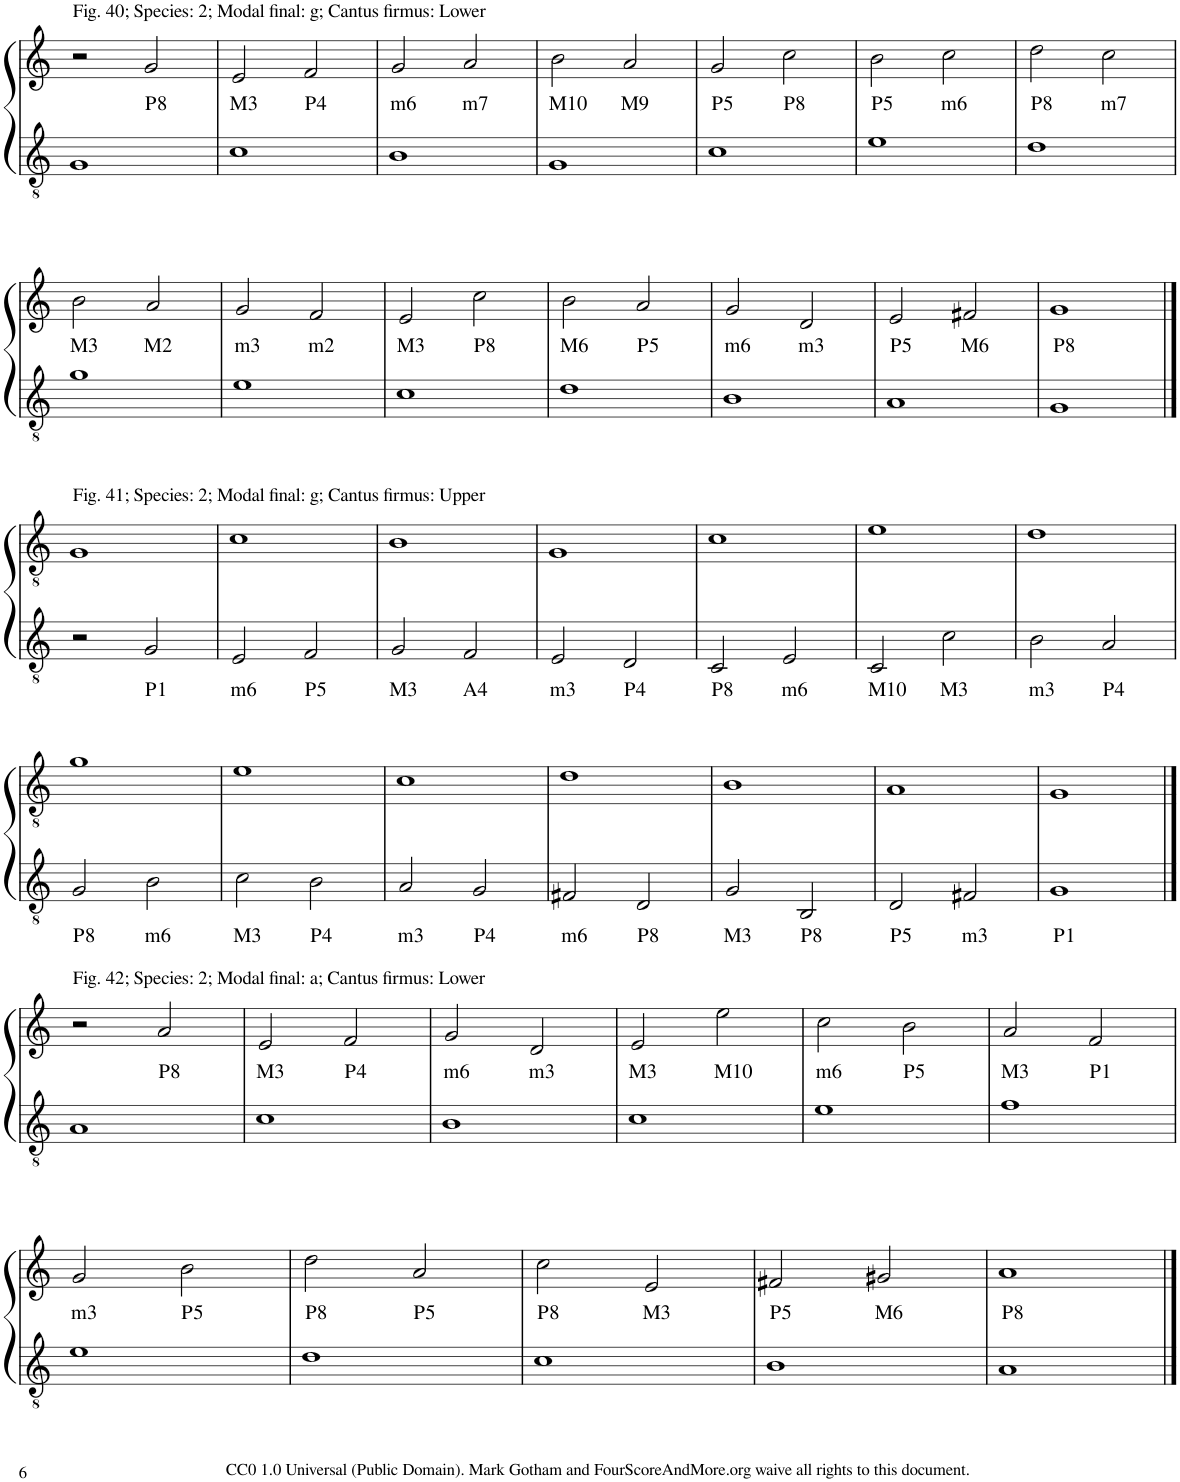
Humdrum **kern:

**kern	**text	**kern	**text
*part2	*part2	*part1	*part1
*staff2	*staff2	*staff1	*staff1
*I"Piano	*	*I"Piano	*
*I'Pno	*	*I'Pno	*
!!LO:PB:g=z
*clefGv2	*	*clefG2	*
*k[]	*	*k[]	*
*M2/2	*	*M2/2	*
=185	=185	=185	=185
!	!	!LO:TX:a:t=Fig. 40; Species&colon; 2; Modal final&colon; g; Cantus firmus&colon; Lower	!
1G	.	2r	.
!	!	!	!LO:LY:b
.	.	2g/	P8
=186	=186	=186	=186
!	!	!	!LO:LY:b
1c	.	2e/	M3
!	!	!	!LO:LY:b
.	.	2f/	P4
=187	=187	=187	=187
!	!	!	!LO:LY:b
1B	.	2g/	m6
!	!	!	!LO:LY:b
.	.	2a/	m7
=188	=188	=188	=188
!	!	!	!LO:LY:b
1G	.	2b\	M10
!	!	!	!LO:LY:b
.	.	2a/	M9
=189	=189	=189	=189
!	!	!	!LO:LY:b
1c	.	2g/	P5
!	!	!	!LO:LY:b
.	.	2cc\	P8
=190	=190	=190	=190
!	!	!	!LO:LY:b
1e	.	2b\	P5
!	!	!	!LO:LY:b
.	.	2cc\	m6
=191	=191	=191	=191
!	!	!	!LO:LY:b
1d	.	2dd\	P8
!	!	!	!LO:LY:b
.	.	2cc\	m7
!!LO:LB:g=z
=192	=192	=192	=192
!	!	!	!LO:LY:b
1g	.	2b\	M3
!	!	!	!LO:LY:b
.	.	2a/	M2
=193	=193	=193	=193
!	!	!	!LO:LY:b
1e	.	2g/	m3
!	!	!	!LO:LY:b
.	.	2f/	m2
=194	=194	=194	=194
!	!	!	!LO:LY:b
1c	.	2e/	M3
!	!	!	!LO:LY:b
.	.	2cc\	P8
=195	=195	=195	=195
!	!	!	!LO:LY:b
1d	.	2b\	M6
!	!	!	!LO:LY:b
.	.	2a/	P5
=196	=196	=196	=196
!	!	!	!LO:LY:b
1B	.	2g/	m6
!	!	!	!LO:LY:b
.	.	2d/	m3
=197	=197	=197	=197
!	!	!	!LO:LY:b
1A	.	2e/	P5
!	!	!	!LO:LY:b
.	.	2f#X/	M6
=198	=198	=198	=198
!	!	!	!LO:LY:b
1G	.	1g	P8
!!LO:LB:g=z
==199	==199	==199	==199
*	*	*clefGv2	*
!	!	!LO:TX:a:t=Fig. 41; Species&colon; 2; Modal final&colon; g; Cantus firmus&colon; Upper	!
2r	.	1G	.
!	!LO:LY:b	!	!
2G/	P1	.	.
=200	=200	=200	=200
!	!LO:LY:b	!	!
2E/	m6	1c	.
!	!LO:LY:b	!	!
2F/	P5	.	.
=201	=201	=201	=201
!	!LO:LY:b	!	!
2G/	M3	1B	.
!	!LO:LY:b	!	!
2F/	A4	.	.
=202	=202	=202	=202
!	!LO:LY:b	!	!
2E/	m3	1G	.
!	!LO:LY:b	!	!
2D/	P4	.	.
=203	=203	=203	=203
!	!LO:LY:b	!	!
2C/	P8	1c	.
!	!LO:LY:b	!	!
2E/	m6	.	.
=204	=204	=204	=204
!	!LO:LY:b	!	!
2C/	M10	1e	.
!	!LO:LY:b	!	!
2c\	M3	.	.
=205	=205	=205	=205
!	!LO:LY:b	!	!
2B\	m3	1d	.
!	!LO:LY:b	!	!
2A/	P4	.	.
!!LO:LB:g=z
=206	=206	=206	=206
!	!LO:LY:b	!	!
2G/	P8	1g	.
!	!LO:LY:b	!	!
2B\	m6	.	.
=207	=207	=207	=207
!	!LO:LY:b	!	!
2c\	M3	1e	.
!	!LO:LY:b	!	!
2B\	P4	.	.
=208	=208	=208	=208
!	!LO:LY:b	!	!
2A/	m3	1c	.
!	!LO:LY:b	!	!
2G/	P4	.	.
=209	=209	=209	=209
!	!LO:LY:b	!	!
2F#X/	m6	1d	.
!	!LO:LY:b	!	!
2D/	P8	.	.
=210	=210	=210	=210
!	!LO:LY:b	!	!
2G/	M3	1B	.
!	!LO:LY:b	!	!
2BB/	P8	.	.
=211	=211	=211	=211
!	!LO:LY:b	!	!
2D/	P5	1A	.
!	!LO:LY:b	!	!
2F#X/	m3	.	.
=212	=212	=212	=212
!	!LO:LY:b	!	!
1G	P1	1G	.
!!LO:LB:g=z
==213	==213	==213	==213
*	*	*clefG2	*
!	!	!LO:TX:a:t=Fig. 42; Species&colon; 2; Modal final&colon; a; Cantus firmus&colon; Lower	!
1A	.	2r	.
!	!	!	!LO:LY:b
.	.	2a/	P8
=214	=214	=214	=214
!	!	!	!LO:LY:b
1c	.	2e/	M3
!	!	!	!LO:LY:b
.	.	2f/	P4
=215	=215	=215	=215
!	!	!	!LO:LY:b
1B	.	2g/	m6
!	!	!	!LO:LY:b
.	.	2d/	m3
=216	=216	=216	=216
!	!	!	!LO:LY:b
1c	.	2e/	M3
!	!	!	!LO:LY:b
.	.	2ee\	M10
=217	=217	=217	=217
!	!	!	!LO:LY:b
1e	.	2cc\	m6
!	!	!	!LO:LY:b
.	.	2b\	P5
=218	=218	=218	=218
!	!	!	!LO:LY:b
1f	.	2a/	M3
!	!	!	!LO:LY:b
.	.	2f/	P1
!!LO:LB:g=z
=219	=219	=219	=219
!	!	!	!LO:LY:b
1e	.	2g/	m3
!	!	!	!LO:LY:b
.	.	2b\	P5
=220	=220	=220	=220
!	!	!	!LO:LY:b
1d	.	2dd\	P8
!	!	!	!LO:LY:b
.	.	2a/	P5
=221	=221	=221	=221
!	!	!	!LO:LY:b
1c	.	2cc\	P8
!	!	!	!LO:LY:b
.	.	2e/	M3
=222	=222	=222	=222
!	!	!	!LO:LY:b
1B	.	2f#X/	P5
!	!	!	!LO:LY:b
.	.	2g#X/	M6
=223	=223	=223	=223
!	!	!	!LO:LY:b
1A	.	1a	P8
==	==	==	==
*-	*-	*-	*-
